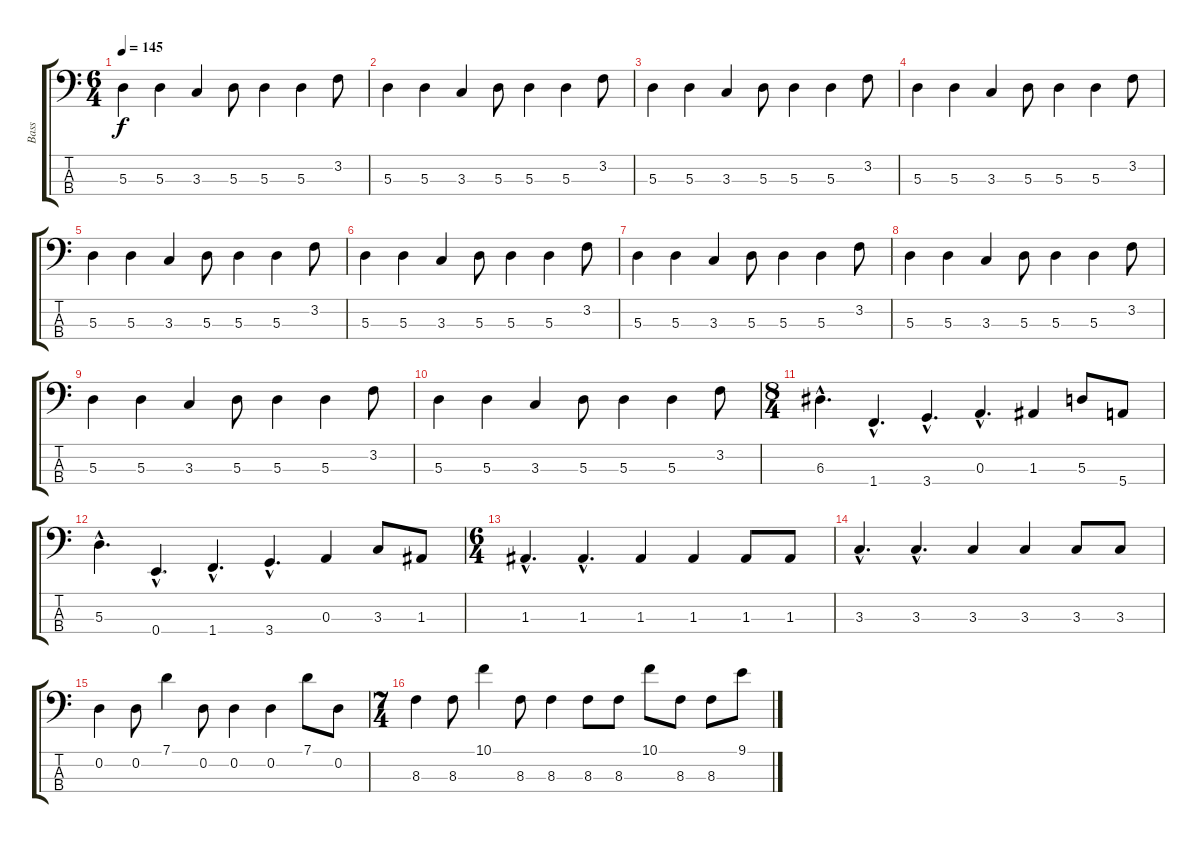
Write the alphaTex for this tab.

\track ("Bass" "Bass") {instrument electricbassfinger}
\staff {score tabs}
\tuning (G2 D2 A1 E1) {hide}
\ts (6 4)
\tempo 145
\clef f4
\ks c
5.3.4{dy f} 5.3.4 3.3.4 5.3.8 5.3.4 5.3.4 3.2.8 |
5.3.4 5.3.4 3.3.4 5.3.8 5.3.4 5.3.4 3.2.8 |
5.3.4 5.3.4 3.3.4 5.3.8 5.3.4 5.3.4 3.2.8 |
5.3.4 5.3.4 3.3.4 5.3.8 5.3.4 5.3.4 3.2.8 |
5.3.4 5.3.4 3.3.4 5.3.8 5.3.4 5.3.4 3.2.8 |
5.3.4 5.3.4 3.3.4 5.3.8 5.3.4 5.3.4 3.2.8 |
5.3.4 5.3.4 3.3.4 5.3.8 5.3.4 5.3.4 3.2.8 |
5.3.4 5.3.4 3.3.4 5.3.8 5.3.4 5.3.4 3.2.8 |
5.3.4 5.3.4 3.3.4 5.3.8 5.3.4 5.3.4 3.2.8 |
5.3.4 5.3.4 3.3.4 5.3.8 5.3.4 5.3.4 3.2.8 |
\ts (8 4)
6.3{hac}.4{d} 1.4{hac}.4{d} 3.4{hac}.4{d} 0.3{hac}.4{d} 1.3.4 5.3.8 5.4.8 |
5.3{hac}.4{d} 0.4{hac}.4{d} 1.4{hac}.4{d} 3.4{hac}.4{d} 0.3.4 3.3.8 1.3.8 |
\ts (6 4)
1.3{hac}.4{d} 1.3{hac}.4{d} 1.3.4 1.3.4 1.3.8 1.3.8 |
3.3{hac}.4{d} 3.3{hac}.4{d} 3.3.4 3.3.4 3.3.8 3.3.8 |
0.2.4 0.2.8 7.1.4 0.2.8 0.2.4 0.2.4 7.1.8 0.2.8 |
\ts (7 4)
8.3.4 8.3.8 10.1.4 8.3.8 8.3.4 8.3.8 8.3.8 10.1.8 8.3.8 8.3.8 9.1.8
